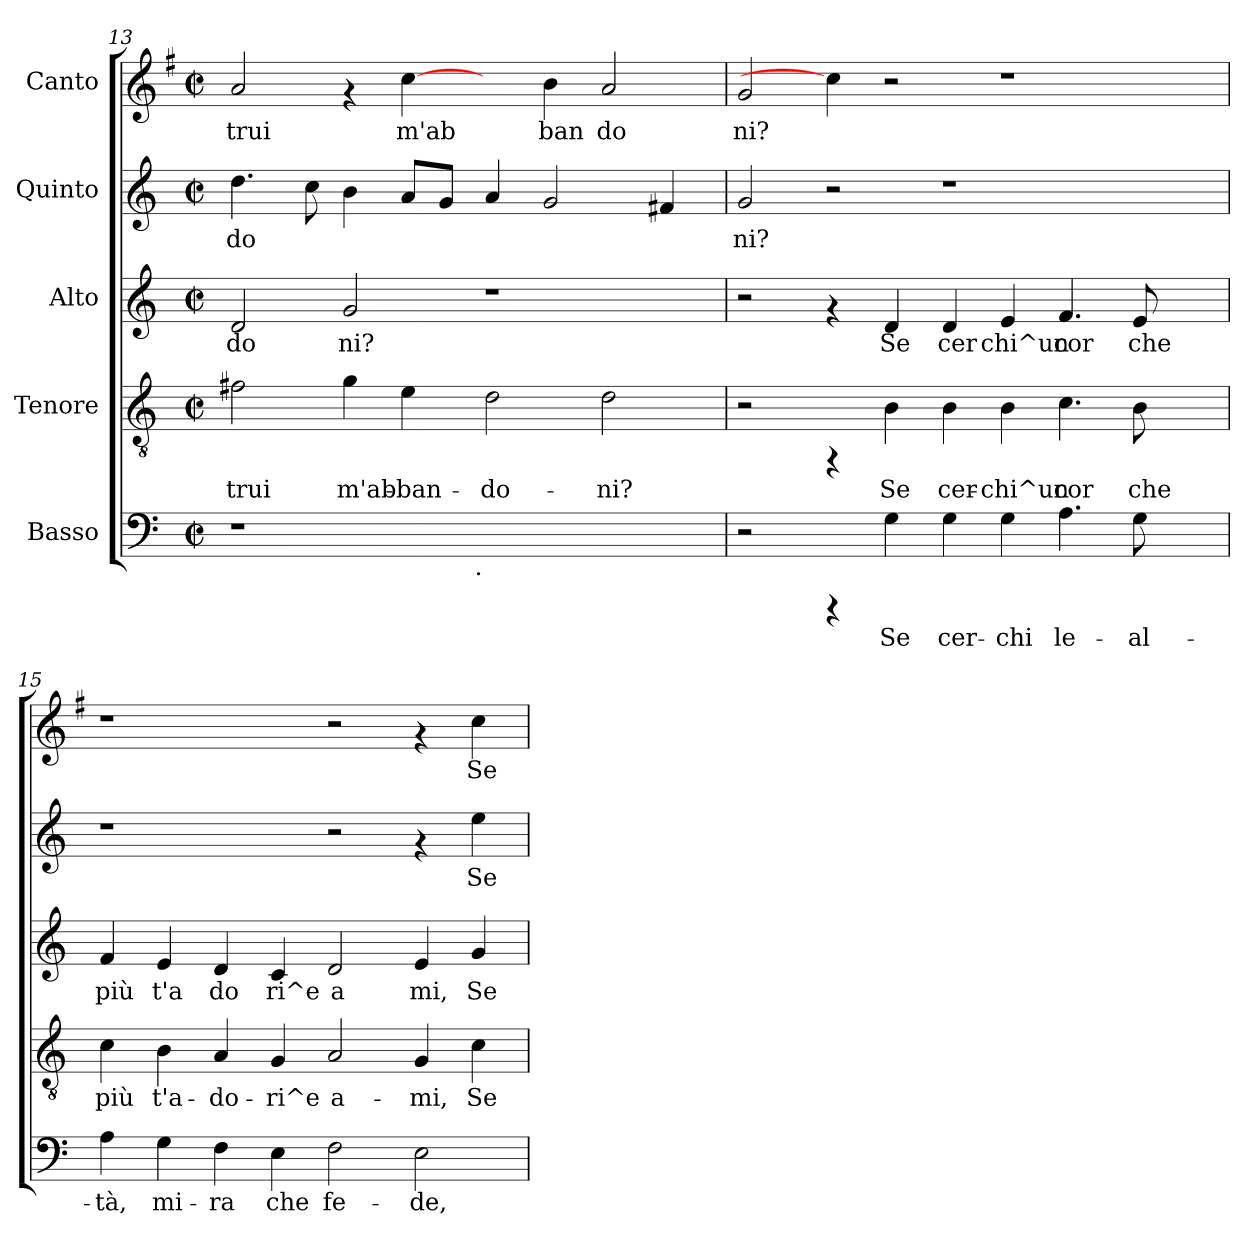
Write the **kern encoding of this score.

**kern	**text	**kern	**text	**kern	**text	**kern	**text	**kern	**text
*part5	*part5	*part4	*part4	*part3	*part3	*part2	*part2	*part1	*part1
*staff5	*staff5	*staff4	*staff4	*staff3	*staff3	*staff2	*staff2	*staff1	*staff1
*I"Basso	*	*I"Tenore	*	*I"Alto	*	*I"Quinto	*	*I"Canto	*
*clefF4	*	*clefGv2	*	*clefG2	*	*clefG2	*	*clefG2	*
*	*	*	*	*	*	*	*	*ITrd-3c-5	*
*k[]	*	*k[]	*	*k[]	*	*k[]	*	*k[]	*
*C:	*	*C:	*	*C:	*	*C:	*	*C:	*
*M2/2	*	*M2/2	*	*M2/2	*	*M2/2	*	*M2/2	*
*met(c|)	*	*met(c|)	*	*met(c|)	*	*met(c|)	*	*met(c|)	*
=13	=13	=13	=13	=13	=13	=13	=13	=13	=13
!	!	!	!LO:LY:b:cj	!	!LO:LY:b:cj	!	!LO:LY:b:cj	!	!LO:LY:b:cj
*^	*	*	*	*	*	*	*	*	*
1r	2ryy	.	2f#X\	-trui	2d/	do	4.dd\	do	2dd/	trui
!	!	!	!	!	!	!	!	!LO:LY:b:cj	!	!
.	.	.	.	.	.	.	8cc\	.	.	.
!	!	!	!	!LO:LY:b:cj	!	!LO:LY:b:cj	!	!LO:LY:b:cj	!	!
.	4ryy	.	4g\	m'ab-	2g/	ni?	4b\	.	4rf	.
!	!	!	!	!LO:LY:b:cj	!	!	!	!LO:LY:b:cj	!	!LO:LY:b:cj
.	8...ryy	.	4e\	-ban-	.	.	8a/L	.	[4ff\	m'ab
!	!	!	!	!	!	!	!	!LO:LY:b:cj	!	!
.	.	.	.	.	.	.	8g/J	.	.	.
!	!LO:TX:b:t=.	!	!	!	!	!	!	!	!	!
.	1ryy	.	.	.	.	.	.	.	.	.
!	!	!	!	!LO:LY:b:cj	!	!	!	!LO:LY:b:cj	!	!
1ryy	.	.	2d\	-do-	1r	.	4a/	.	4ryy	.
!	!	!	!	!	!	!	!	!LO:LY:b:cj	!	!LO:LY:b:cj
.	.	.	.	.	.	.	2g/	.	4ee\	ban
!	!	!	!	!LO:LY:b:cj	!	!	!	!	!	!LO:LY:b:cj
.	.	.	2d\	-ni?	.	.	.	.	2dd/	do
!	!	!	!	!	!	!	!	!LO:LY:b:cj	!	!
.	.	.	.	.	.	.	4f#X/	.	.	.
.	64ryy	.	.	.	.	.	.	.	.	.
=14	=14	=14	=14	=14	=14	=14	=14	=14	=14	=14
!	!	!	!	!	!	!	!	!LO:LY:b:cj	!	!LO:LY:b:cj
*v	*v	*	*	*	*	*	*	*	*	*
2r	.	2r	.	2r	.	2g/	ni?	2cc/	ni?
4rCCC	.	4rFF	.	4rf	.	2r	.	4ff\]	.
!	!LO:LY:b:cj	!	!LO:LY:b:cj	!	!LO:LY:b:cj	!	!	!	!
4G\	Se	4B\	Se	4d/	Se	.	.	2r	.
!	!LO:LY:b:cj	!	!LO:LY:b:cj	!	!LO:LY:b:cj	!	!	!	!
4G\	cer-	4B\	cer-	4d/	cer	1r	.	.	.
!	!LO:LY:b:cj	!	!LO:LY:b:cj	!	!LO:LY:b:cj	!	!	!	!
4G\	-chi	4B\	-chi^un	4e/	chi^un	.	.	1r	.
!	!LO:LY:b:cj	!	!LO:LY:b:cj	!	!LO:LY:b:cj	!	!	!	!
4.A\	le-	4.c\	cor	4.f/	cor	.	.	.	.
!	!LO:LY:b:cj	!	!LO:LY:b:cj	!	!LO:LY:b:cj	!	!	!	!
8G\	-al-	8B\	che	8e/	che	.	.	.	.
4ryy	.	4ryy	.	4ryy	.	4ryy	.	.	.
=15	=15	=15	=15	=15	=15	=15	=15	=15	=15
!	!LO:LY:b:cj	!	!LO:LY:b:cj	!	!LO:LY:b:cj	!	!	!	!
4A\	-tà,	4c\	più	4f/	più	1r	.	1r	.
!	!LO:LY:b:cj	!	!LO:LY:b:cj	!	!LO:LY:b:cj	!	!	!	!
4G\	mi-	4B\	t'a-	4e/	t'a	.	.	.	.
!	!LO:LY:b:cj	!	!LO:LY:b:cj	!	!LO:LY:b:cj	!	!	!	!
4F\	-ra	4A/	-do-	4d/	do	.	.	.	.
!	!LO:LY:b:cj	!	!LO:LY:b:cj	!	!LO:LY:b:cj	!	!	!	!
4E\	che	4G/	-ri^e	4c/	ri^e	.	.	.	.
!	!LO:LY:b:cj	!	!LO:LY:b:cj	!	!LO:LY:b:cj	!	!	!	!
2F\	fe-	2A/	a-	2d/	a	2r	.	2r	.
!	!LO:LY:b:cj	!	!LO:LY:b:cj	!	!LO:LY:b:cj	!	!	!	!
2E\	-de,	4G/	-mi,	4e/	mi,	4rf	.	4rf	.
!	!	!	!LO:LY:b:cj	!	!LO:LY:b:cj	!	!LO:LY:b:cj	!	!LO:LY:b:cj
.	.	4c\	Se	4g/	Se	4ee\	Se	4ff\	Se
=	=	=	=	=	=	=	=	=	=
*-	*-	*-	*-	*-	*-	*-	*-	*-	*-
